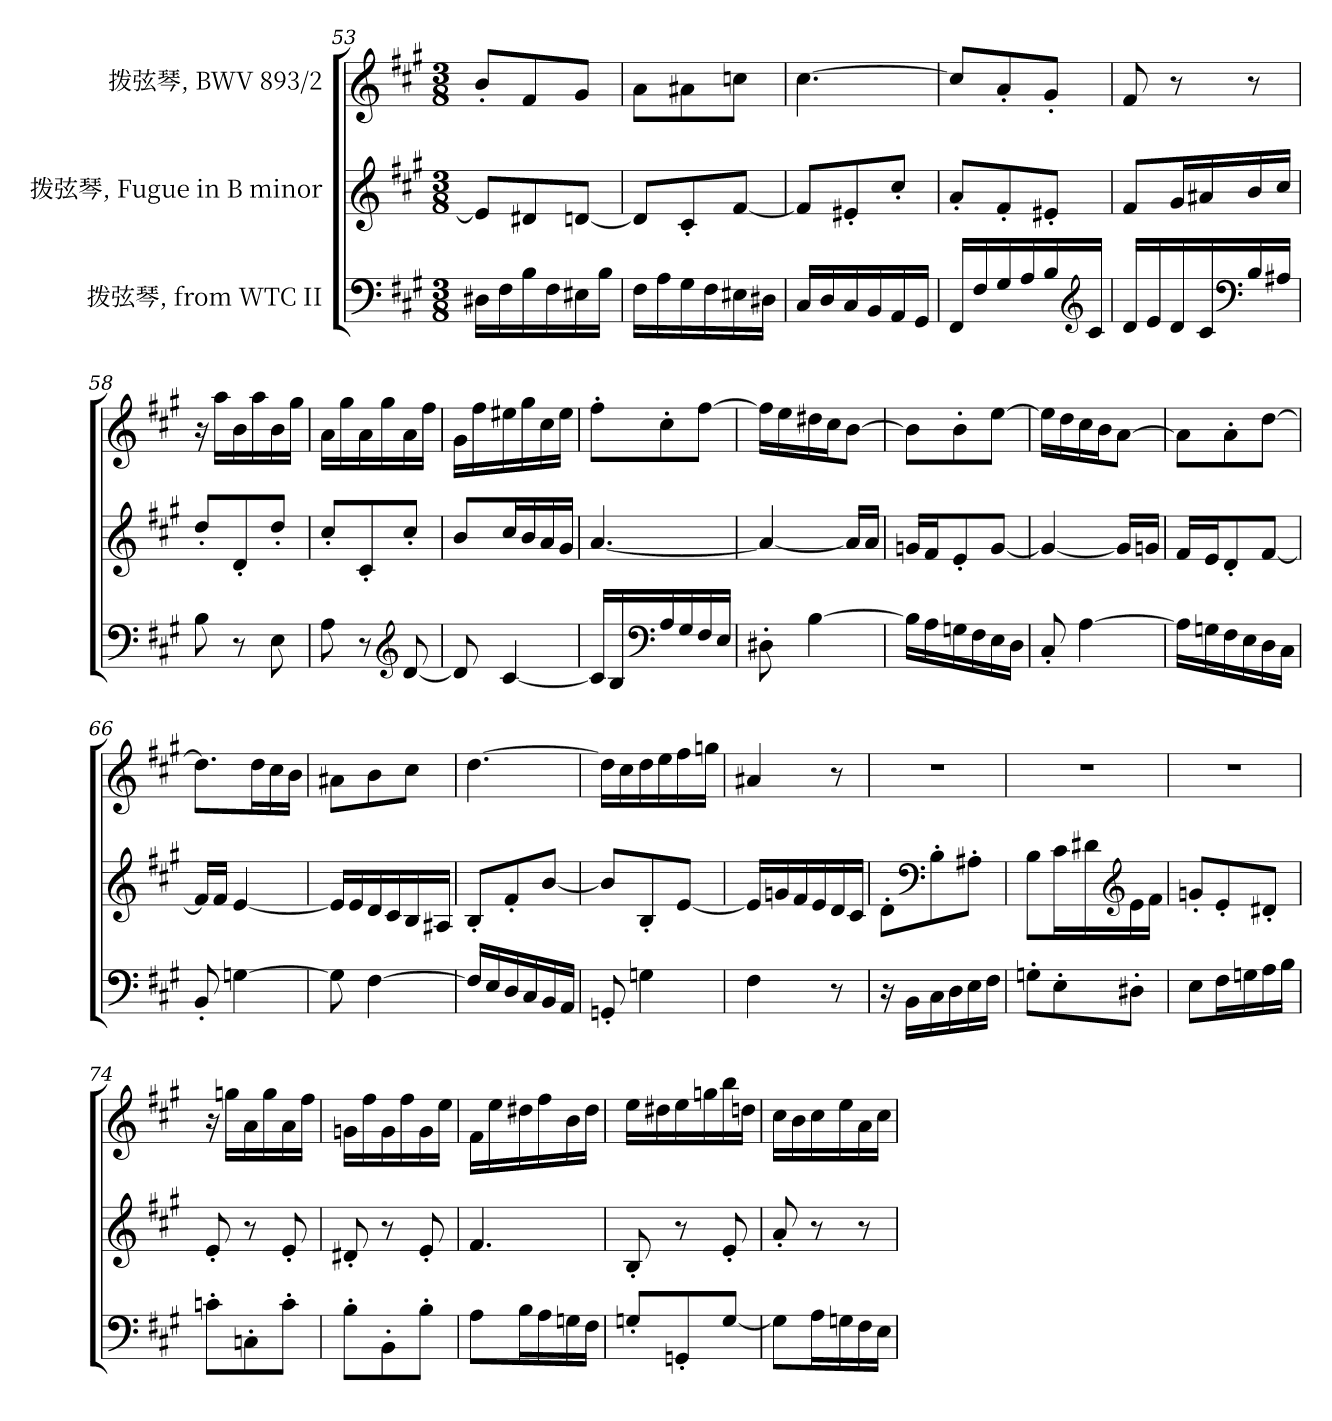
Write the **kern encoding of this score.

**kern	**kern	**kern
*part3	*part2	*part1
*staff3	*staff2	*staff1
*I"拨弦琴, from WTC II	*I"拨弦琴, Fugue in B minor	*I"拨弦琴, BWV 893/2
*clefF4	*clefG2	*clefG2
*k[f#c#g#]	*k[f#c#g#]	*k[f#c#g#]
*M3/8	*M3/8	*M3/8
=53	=53	=53
16D#X\LL	8e/L]	8b'/L
16F#\	.	.
16B\	8d#X/	8f#/
16F#\	.	.
16E#X\	[8dn/J	8g#/J
16B\JJ	.	.
=54	=54	=54
16F#\LL	8d/L]	8a\L
16A\	.	.
16G#\	8c#'/	8a#X\
16F#\	.	.
16E#X\	[8f#/J	8ccn\J
16D#X\JJ	.	.
!!LO:LB:g=z
=55	=55	=55
16C#/LL	8f#/L]	[4.cc#\
16D/	.	.
16C#/	8e#X'/	.
16BB/	.	.
16AA/	8cc#'/J	.
16GG#/JJ	.	.
=56	=56	=56
16FF#/LL	8a'/L	8cc#/L]
16F#/	.	.
16G#/	8f#'/	8a'/
16A/	.	.
16B/	8e#X'/J	8g#'/J
*clefG2	*	*
16c#/JJ	.	.
=57	=57	=57
16d/LL	8f#/L	8f#/
16e/	.	.
16d/	16g#/L	8r
16c#/	16a#X/	.
*clefF4	*	*
16B/	16b/	8r
16A#X/JJ	16cc#/JJ	.
=58	=58	=58
8B\	8dd'/L	16r
.	.	16aa\LL
8r	8d'/	16b\
.	.	16aa\
8E\	8dd'/J	16b\
.	.	16gg#\JJ
=59	=59	=59
8A\	8cc#'/L	16a\LL
.	.	16gg#\
8r	8c#'/	16a\
.	.	16gg#\
*clefG2	*	*
[8d/	8cc#'/J	16a\
.	.	16ff#\JJ
!!LO:LB:g=z
=60	=60	=60
8d/]	8b/L	16g#\LL
.	.	16ff#\
[4c#/	16cc#/L	16ee#X\
.	16b/	16gg#\
.	16a/	16cc#\
.	16g#/JJ	16ee#\JJ
=61	=61	=61
16c#/LL]	[4.a/	8ff#'\L
16B/	.	.
*clefF4	*	*
16A/	.	8cc#'\
16G#/	.	.
16F#/	.	[8ff#\J
16E/JJ	.	.
=62	=62	=62
8D#X'\	4a/_	16ff#\LL]
.	.	16ee\
[4B\	.	16dd#X\
.	.	16cc#\J
.	16a/LL]	[8b\J
.	16a/JJ	.
=63	=63	=63
16B\LL]	16gn/LL	8b\L]
16A\	16f#/J	.
16Gn\	8e'/	8b'\
16F#\	.	.
16E\	[8g/J	[8ee\J
16D\JJ	.	.
=64	=64	=64
8C#'/	4g/_	16ee\LL]
.	.	16dd\
[4A\	.	16cc#\
.	.	16b\J
.	16g/LL]	[8a\J
.	16gn/JJ	.
!!LO:LB:g=z
=65	=65	=65
16A\LL]	16f#/LL	8a\L]
16Gn\	16e/J	.
16F#\	8d'/	8a'\
16E\	.	.
16D\	[8f#/J	[8dd\J
16C#\JJ	.	.
=66	=66	=66
8BB'/	16f#/LL]	8.dd\L]
.	16f#/JJ	.
[4Gn\	[4e/	.
.	.	16dd\L
.	.	16cc#\
.	.	16b\JJ
=67	=67	=67
8G\]	16e/LL]	8a#X\L
.	16e/	.
[4F#\	16d/	8b\
.	16c#/	.
.	16B/	8cc#\J
.	16A#X/JJ	.
=68	=68	=68
16F#/LL]	8B'/L	[4.dd\
16E/	.	.
16D/	8f#'/	.
16C#/	.	.
16BB/	[8b/J	.
16AA/JJ	.	.
=69	=69	=69
8GGn'/	8b/L]	16dd\LL]
.	.	16cc#\
4Gn\	8B'/	16dd\
.	.	16ee\
.	[8e/J	16ff#\
.	.	16ggn\JJ
!!LO:PB:g=z
=70	=70	=70
4F#\	16e/LL]	4a#X/
.	16gn/	.
.	16f#/	.
.	16e/	.
8r	16d/	8r
.	16c#/JJ	.
=71	=71	=71
16r	8d'\L	4.r
16BB\LL	.	.
*	*clefF4	*
16C#\	8B'\	.
16D\	.	.
16E\	8A#X'\J	.
16F#\JJ	.	.
=72	=72	=72
8Gn'\L	8B\L	4.r
8E'\	16c#\L	.
.	16d#X\	.
*	*clefG2	*
8D#X'\J	16e\	.
.	16f#\JJ	.
=73	=73	=73
8E\L	8gn'/L	4.r
16F#\L	8e'/	.
16Gn\	.	.
16A\	8d#X'/J	.
16B\JJ	.	.
=74	=74	=74
8cn'\L	8e'/	16r
.	.	16ggn\LL
8Cn'\	8r	16a\
.	.	16gg\
8c'\J	8e'/	16a\
.	.	16ff#\JJ
!!LO:LB:g=z
=75	=75	=75
8B'\L	8d#X'/	16gn\LL
.	.	16ff#\
8BB'\	8r	16g\
.	.	16ff#\
8B'\J	8e'/	16g\
.	.	16ee\JJ
=76	=76	=76
8A\L	4.f#/	16f#\LL
.	.	16ee\
16B\L	.	16dd#X\
16A\	.	16ff#\
16Gn\	.	16b\
16F#\JJ	.	16dd#\JJ
=77	=77	=77
8Gn'/L	8B'/	16ee\LL
.	.	16dd#X\
8GGn'/	8r	16ee\
.	.	16ggn\
[8G/J	8e'/	16bb\
.	.	16ddn\JJ
=78	=78	=78
8G\L]	8a'/	16cc#\LL
.	.	16b\
16A\L	8r	16cc#\
16Gn\	.	16ee\
16F#\	8r	16a\
16E\JJ	.	16cc#\JJ
=	=	=
*-	*-	*-
